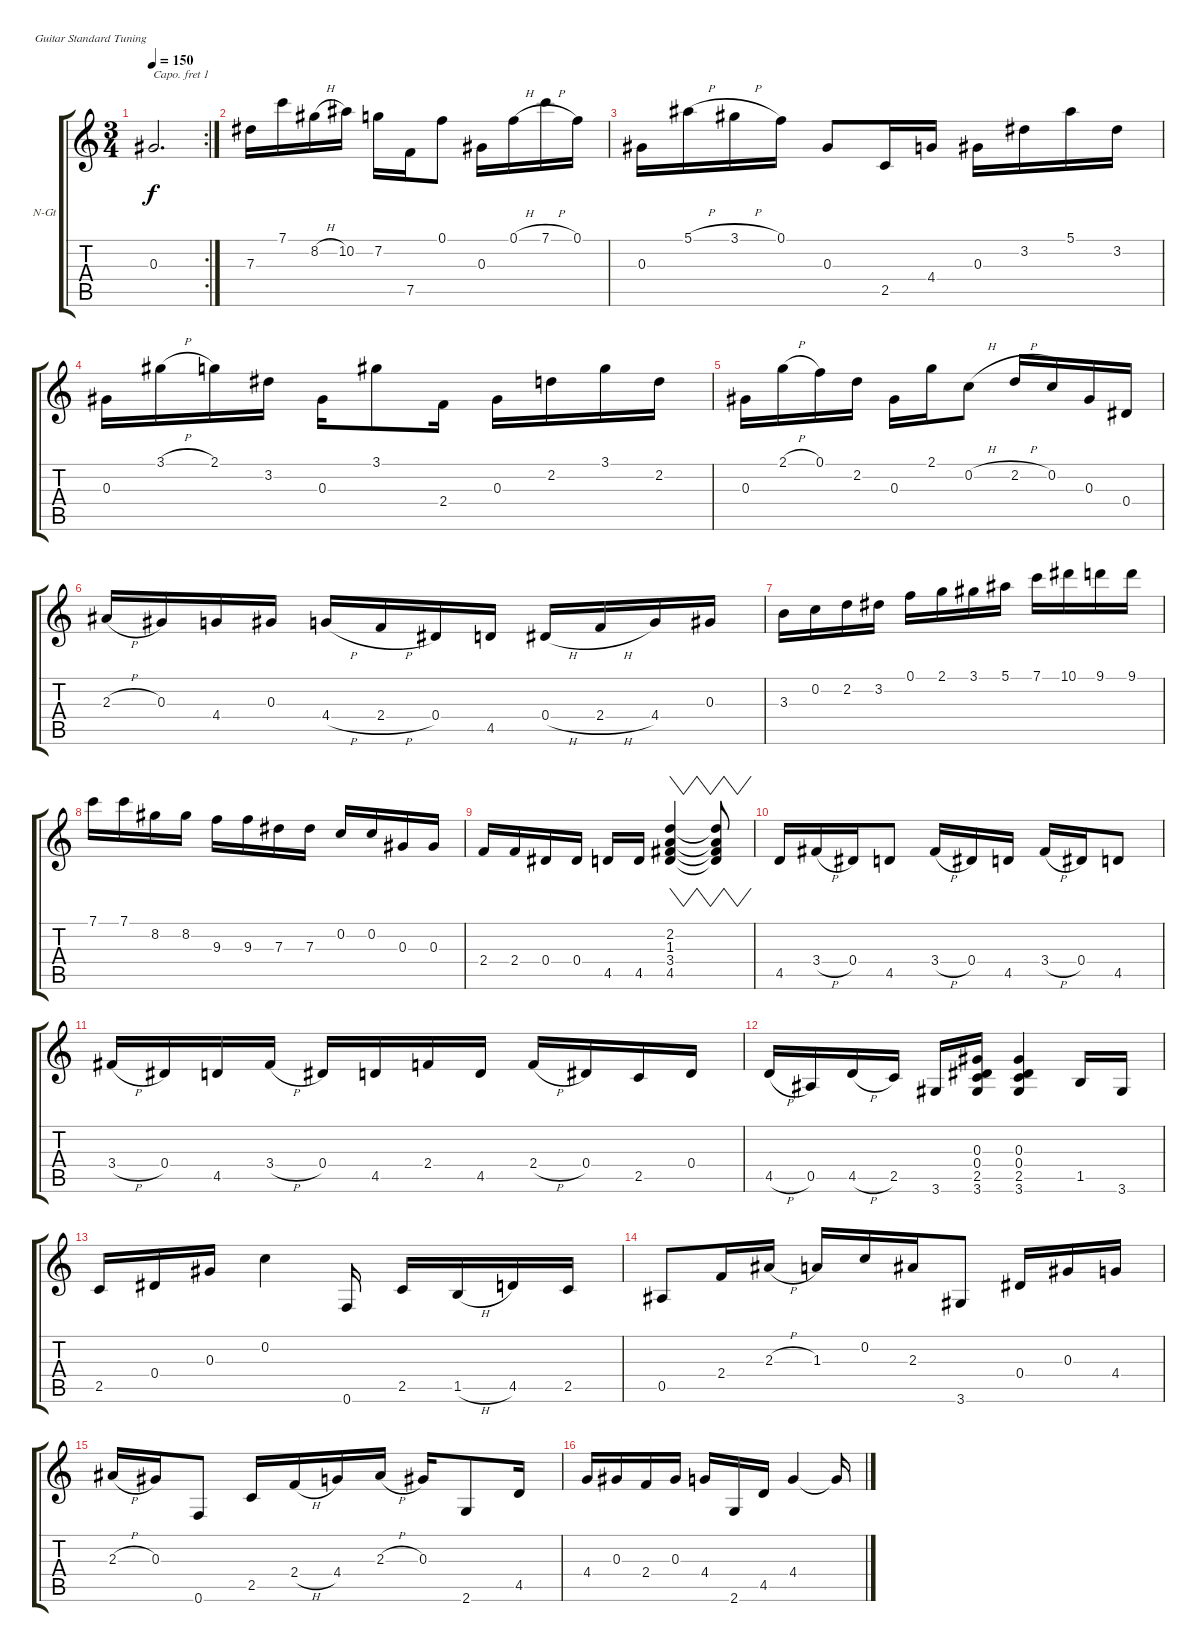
\bracketExtendMode groupsimilarinstruments
\firstSystemTrackNameOrientation horizontal
\otherSystemsTrackNameOrientation horizontal
\track ("Tarantas" "N-Gt") {instrument acousticguitarnylon}
\staff {score tabs}
\capo 1
\tuning (E4 B3 G3 D3 A2 E2)
\rc 2
\ts (3 4)
\tempo 150
\clef g2
\ks c
0.3{t}.2{d dy f} |
7.3.16 7.1.16 8.2{h}.16 10.2.16 7.2.16 7.5.16 0.1.8 0.3.16 0.1{h}.16 7.1{h}.16 0.1.16 |
0.3.16 5.1{h}.16 3.1{h}.16 0.1.16 0.3.8 2.5.16 4.4.16 0.3.16 3.2.16 5.1.16 3.2.16 |
0.3.16 3.1{h}.16 2.1.16 3.2.16 0.3.16 3.1.8 2.4.16 0.3.16 2.2.16 3.1.16 2.2.16 |
0.3.16 2.1{h}.16 0.1.16 2.2.16 0.3.16 2.1.16 0.2{h}.8 2.2{h}.16 0.2.16 0.3.16 0.4.16 |
2.3{h}.16 0.3.16 4.4.16 0.3.16 4.4{h}.16 2.4{h}.16 0.4.16 4.5.16 0.4{h}.16 2.4{h}.16 4.4.16 0.3.16 |
3.3.16 0.2.16 2.2.16 3.2.16 0.1.16 2.1.16 3.1.16 5.1.16 7.1.16 10.1.16 9.1.16 9.1.16 |
7.1.16 7.1.16 8.2.16 8.2.16 9.3.16 9.3.16 7.3.16 7.3.16 0.2.16 0.2.16 0.3.16 0.3.16 |
2.4.16 2.4.16 0.4.16 0.4.16 4.5.16 4.5.16 (2.2 1.3 3.4 4.5).4{vw} (2.2{t} 1.3{t} 3.4{t} 4.5{t}).8{vw} |
4.5.16 3.4{h}.16 0.4.16 4.5.8 3.4{h}.16 0.4.16 4.5.16 3.4{h}.16 0.4.16 4.5.8 |
3.4{h}.16 0.4.16 4.5.16 3.4{h}.16 0.4.16 4.5.16 2.4.16 4.5.16 2.4{h}.16 0.4.16 2.5.16 0.4.16 |
4.5{h}.16 0.5.16 4.5{h}.16 2.5.16 3.6.16 (0.3 0.4 2.5 3.6).16 (0.3 0.4 2.5 3.6).4 1.5.16 3.6.16 |
2.5.16 0.4.16 0.3.16 0.2.4 0.6.16 2.5.16 1.5{h}.16 4.5.16 2.5.16 |
0.5.8 2.4.16 2.3{h}.16 1.3.16 0.2.16 2.3.16 3.6.8 0.4.16 0.3.16 4.4.16 |
2.3{h}.16 0.3.16 0.6.8 2.5.16 2.4{h}.16 4.4.16 2.3{h}.16 0.3.16 2.6.8 4.5.16 |
4.4.16 0.3.16 2.4.16 0.3.16 4.4.16 2.6.16 4.5.16 4.4.4 4.4{t}.16
